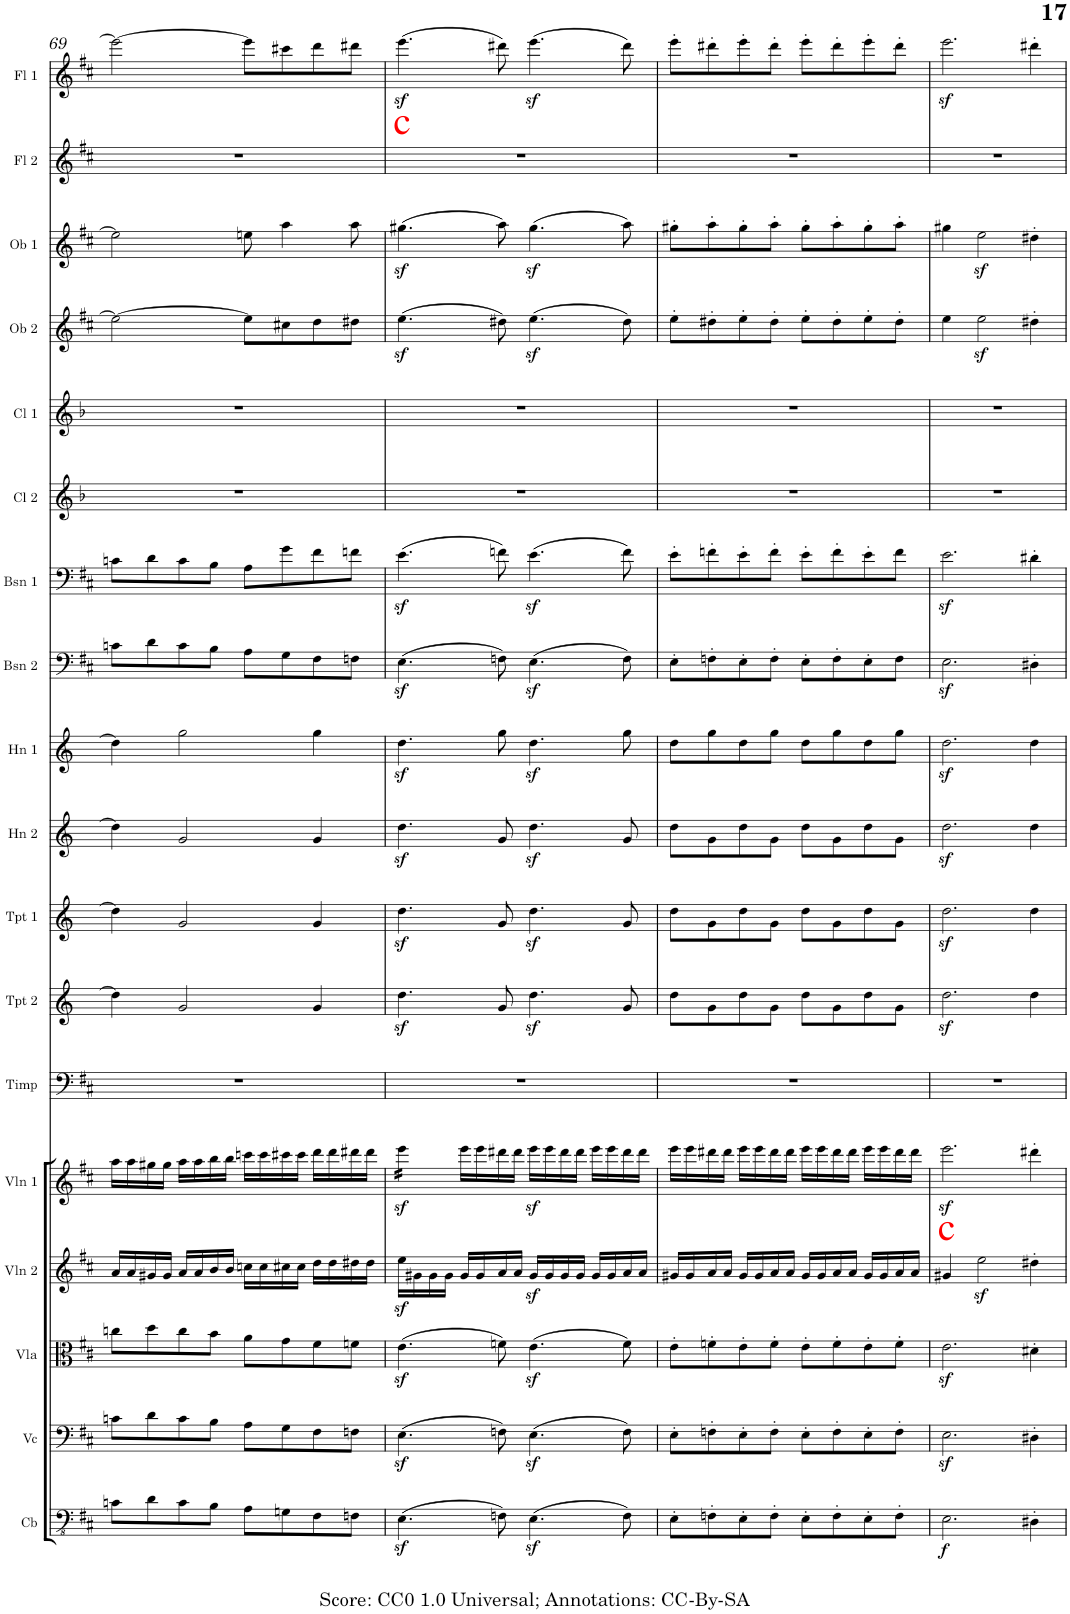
**kern	**dynam	**kern	**kern	**kern	**kern	**text	**kern	**kern	**kern	**kern	**kern	**kern	**kern	**kern	**kern	**kern	**kern	**kern	**kern	**text
*part18	*part18	*part17	*part16	*part15	*part14	*part14	*part13	*part12	*part11	*part10	*part9	*part8	*part7	*part6	*part5	*part4	*part3	*part2	*part1	*part1
*staff18	*staff18	*staff17	*staff16	*staff15	*staff14	*staff14	*staff13	*staff12	*staff11	*staff10	*staff9	*staff8	*staff7	*staff6	*staff5	*staff4	*staff3	*staff2	*staff1	*staff1
*I"Contrabass	*	*I"Violoncello	*I"Viola	*I"Violin 2	*I"Violin 1	*	*I"Timpani	*I"D Trumpet 2	*I"D Trumpet 1	*I"D Horn 2	*I"D Horn 1	*I"Bassoon 2	*I"Bassoon 1	*I"A Clarinet 2	*I"A Clarinet 1	*I"Oboe 2	*I"Oboe 1	*I"Flute 2	*I"Flute 1	*
*I'Cb	*	*I'Vc	*I'Vla	*I'Vln 2	*I'Vln 1	*	*I'Timp	*I'Tpt 2	*I'Tpt 1	*I'Hn 2	*I'Hn 1	*I'Bsn 2	*I'Bsn 1	*I'Cl 2	*I'Cl 1	*I'Ob 2	*I'Ob 1	*I'Fl 2	*I'Fl 1	*
!!LO:PB:g=z
*clefFv4	*	*clefF4	*clefC3	*clefG2	*clefG2	*	*clefF4	*clefG2	*clefG2	*clefG2	*clefG2	*clefF4	*clefF4	*clefG2	*clefG2	*clefG2	*clefG2	*clefG2	*clefG2	*
*	*	*	*	*	*	*	*	*Trd-1c-2	*Trd-1c-2	*Trd6c10	*Trd6c10	*	*	*Trd2c3	*Trd2c3	*	*	*	*	*
*k[f#c#]	*	*k[f#c#]	*k[f#c#]	*k[f#c#]	*k[f#c#]	*	*k[f#c#]	*k[]	*k[]	*k[]	*k[]	*k[f#c#]	*k[f#c#]	*k[b-]	*k[b-]	*k[f#c#]	*k[f#c#]	*k[f#c#]	*k[f#c#]	*
*M4/4	*	*M4/4	*M4/4	*M4/4	*M4/4	*	*M4/4	*M4/4	*M4/4	*M4/4	*M4/4	*M4/4	*M4/4	*M4/4	*M4/4	*M4/4	*M4/4	*M4/4	*M4/4	*
*met(c)	*	*met(c)	*met(c)	*met(c)	*met(c)	*	*met(c)	*met(c)	*met(c)	*met(c)	*met(c)	*met(c)	*met(c)	*met(c)	*met(c)	*met(c)	*met(c)	*met(c)	*met(c)	*
=69	=69	=69	=69	=69	=69	=69	=69	=69	=69	=69	=69	=69	=69	=69	=69	=69	=69	=69	=69	=69
8Cn\L	.	8cn\L	8ccn\L	16a/LL	16aa\LL	.	1r	4dd\]	4dd\]	4dd\]	4dd\]	8cn\L	8cn\L	1r	1r	2ee\_	2ee\]	1r	2eee\_	.
.	.	.	.	16a/	16aa\	.	.	.	.	.	.	.	.	.	.	.	.	.	.	.
8D\	.	8d\	8dd\	16g#X/	16gg#X\	.	.	.	.	.	.	8d\	8d\	.	.	.	.	.	.	.
.	.	.	.	16g#/JJ	16gg#\JJ	.	.	.	.	.	.	.	.	.	.	.	.	.	.	.
8C\	.	8c\	8cc\	16a/LL	16aa\LL	.	.	2g/	2g/	2g/	2gg\	8c\	8c\	.	.	.	.	.	.	.
.	.	.	.	16a/	16aa\	.	.	.	.	.	.	.	.	.	.	.	.	.	.	.
8BB\J	.	8B\J	8b\J	16b/	16bb\	.	.	.	.	.	.	8B\J	8B\J	.	.	.	.	.	.	.
.	.	.	.	16b/JJ	16bb\JJ	.	.	.	.	.	.	.	.	.	.	.	.	.	.	.
8AA\L	.	8A\L	8a\L	16ccn\LL	16cccn\LL	.	.	.	.	.	.	8A\L	8A\L	.	.	8ee\L]	8een\	.	8eee\L]	.
.	.	.	.	16cc\	16ccc\	.	.	.	.	.	.	.	.	.	.	.	.	.	.	.
8GGn\	.	8G\	8g\	16cc#X\	16ccc#X\	.	.	.	.	.	.	8G\	8g\	.	.	8cc#X\	4aa\	.	8ccc#X\	.
.	.	.	.	16cc#\JJ	16ccc#\JJ	.	.	.	.	.	.	.	.	.	.	.	.	.	.	.
8FF#\	.	8F#\	8f#\	16dd\LL	16ddd\LL	.	.	4g/	4g/	4g/	4gg\	8F#\	8f#\	.	.	8dd\	.	.	8ddd\	.
.	.	.	.	16dd\	16ddd\	.	.	.	.	.	.	.	.	.	.	.	.	.	.	.
8FFn\J	.	8Fn\J	8fn\J	16dd#X\	16ddd#X\	.	.	.	.	.	.	8Fn\J	8fn\J	.	.	8dd#X\J	8aa\	.	8ddd#X\J	.
.	.	.	.	16dd#\JJ	16ddd#\JJ	.	.	.	.	.	.	.	.	.	.	.	.	.	.	.
=70	=70	=70	=70	=70	=70	=70	=70	=70	=70	=70	=70	=70	=70	=70	=70	=70	=70	=70	=70	=70
!	!	!	!	!	!	!	!	!	!	!	!	!	!	!	!	!	!	!	!	!LO:LY:b:color=#FF0000
*	*	*	*	*	*tremolo	*	*	*	*	*	*	*	*	*	*	*	*	*	*	*
(4.EEz<\	.	(4.Ez<\	(4.ez<\	16eez<\LL	16eeez<\LL	.	1r	4.ddz<\	4.ddz<\	4.ddz<\	4.ddz<\	(4.Ez<\	(4.ez<\	1r	1r	(4.eez<\	(4.gg#Xz<\	1r	(4.eeez<\	c
.	.	.	.	16g#X\	16eeez<\	.	.	.	.	.	.	.	.	.	.	.	.	.	.	.
.	.	.	.	16g#\	16eeez<\	.	.	.	.	.	.	.	.	.	.	.	.	.	.	.
.	.	.	.	16g#\JJ	16eeez<\JJ	.	.	.	.	.	.	.	.	.	.	.	.	.	.	.
*	*	*	*	*	*Xtremolo	*	*	*	*	*	*	*	*	*	*	*	*	*	*	*
.	.	.	.	16g#/LL	16eee\LL	.	.	.	.	.	.	.	.	.	.	.	.	.	.	.
.	.	.	.	16g#/	16eee\	.	.	.	.	.	.	.	.	.	.	.	.	.	.	.
8FFn\)	.	8Fn\)	8fn\)	16a/	16ddd#X\	.	.	8g/	8g/	8g/	8gg\	8Fn\)	8fn\)	.	.	8dd#X\)	8aa\)	.	8ddd#X\)	.
.	.	.	.	16a/JJ	16ddd#\JJ	.	.	.	.	.	.	.	.	.	.	.	.	.	.	.
(4.EEz<\	.	(4.Ez<\	(4.ez<\	16g#z</LL	16eeez<\LL	.	.	4.ddz<\	4.ddz<\	4.ddz<\	4.ddz<\	(4.Ez<\	(4.ez<\	.	.	(4.eez<\	(4.gg#z<\	.	(4.eeez<\	.
.	.	.	.	16g#/	16eee\	.	.	.	.	.	.	.	.	.	.	.	.	.	.	.
.	.	.	.	16g#/	16ddd#\	.	.	.	.	.	.	.	.	.	.	.	.	.	.	.
.	.	.	.	16g#/JJ	16ddd#\JJ	.	.	.	.	.	.	.	.	.	.	.	.	.	.	.
.	.	.	.	16g#/LL	16eee\LL	.	.	.	.	.	.	.	.	.	.	.	.	.	.	.
.	.	.	.	16g#/	16eee\	.	.	.	.	.	.	.	.	.	.	.	.	.	.	.
8FF\)	.	8F\)	8f\)	16a/	16ddd#\	.	.	8g/	8g/	8g/	8gg\	8F\)	8f\)	.	.	8dd#\)	8aa\)	.	8ddd#\)	.
.	.	.	.	16a/JJ	16ddd#\JJ	.	.	.	.	.	.	.	.	.	.	.	.	.	.	.
=71	=71	=71	=71	=71	=71	=71	=71	=71	=71	=71	=71	=71	=71	=71	=71	=71	=71	=71	=71	=71
8EE'\L	.	8E'\L	8e'\L	16g#X/LL	16eee\LL	.	1r	8dd\L	8dd\L	8dd\L	8dd\L	8E'\L	8e'\L	1r	1r	8ee'\L	8gg#X'\L	1r	8eee'\L	.
.	.	.	.	16g#/	16eee\	.	.	.	.	.	.	.	.	.	.	.	.	.	.	.
8FFn'\	.	8Fn'\	8fn'\	16a/	16ddd#X\	.	.	8g\	8g\	8g\	8gg\	8Fn'\	8fn'\	.	.	8dd#X'\	8aa'\	.	8ddd#X'\	.
.	.	.	.	16a/JJ	16ddd#\JJ	.	.	.	.	.	.	.	.	.	.	.	.	.	.	.
8EE'\	.	8E'\	8e'\	16g#/LL	16eee\LL	.	.	8dd\	8dd\	8dd\	8dd\	8E'\	8e'\	.	.	8ee'\	8gg#'\	.	8eee'\	.
.	.	.	.	16g#/	16eee\	.	.	.	.	.	.	.	.	.	.	.	.	.	.	.
8FF'\J	.	8F'\J	8f'\J	16a/	16ddd#\	.	.	8g\J	8g\J	8g\J	8gg\J	8F'\J	8f'\J	.	.	8dd#'\J	8aa'\J	.	8ddd#'\J	.
.	.	.	.	16a/JJ	16ddd#\JJ	.	.	.	.	.	.	.	.	.	.	.	.	.	.	.
8EE'\L	.	8E'\L	8e'\L	16g#/LL	16eee\LL	.	.	8dd\L	8dd\L	8dd\L	8dd\L	8E'\L	8e'\L	.	.	8ee'\L	8gg#'\L	.	8eee'\L	.
.	.	.	.	16g#/	16eee\	.	.	.	.	.	.	.	.	.	.	.	.	.	.	.
8FF'\	.	8F'\	8f'\	16a/	16ddd#\	.	.	8g\	8g\	8g\	8gg\	8F'\	8f'\	.	.	8dd#'\	8aa'\	.	8ddd#'\	.
.	.	.	.	16a/JJ	16ddd#\JJ	.	.	.	.	.	.	.	.	.	.	.	.	.	.	.
8EE'\	.	8E'\	8e'\	16g#/LL	16eee\LL	.	.	8dd\	8dd\	8dd\	8dd\	8E'\	8e'\	.	.	8ee'\	8gg#'\	.	8eee'\	.
.	.	.	.	16g#/	16eee\	.	.	.	.	.	.	.	.	.	.	.	.	.	.	.
8FF'\J	.	8F'\J	8f'\J	16a/	16ddd#\	.	.	8g\J	8g\J	8g\J	8gg\J	8F\J	8f\J	.	.	8dd#'\J	8aa'\J	.	8ddd#'\J	.
.	.	.	.	16a/JJ	16ddd#\JJ	.	.	.	.	.	.	.	.	.	.	.	.	.	.	.
=72	=72	=72	=72	=72	=72	=72	=72	=72	=72	=72	=72	=72	=72	=72	=72	=72	=72	=72	=72	=72
!	!LO:DY:b	!	!	!	!	!LO:LY:b:color=#FF0000	!	!	!	!	!	!	!	!	!	!	!	!	!	!
2.EE\	f	2.Ez<\	2.ez<\	4g#X/	2.eeez<\	c	1r	2.ddz<\	2.ddz<\	2.ddz<\	2.ddz<\	2.Ez<\	2.ez<\	1r	1r	4ee\	4gg#X\	1r	2.eeez<\	.
.	.	.	.	2eez<\	.	.	.	.	.	.	.	.	.	.	.	2eez<\	2eez<\	.	.	.
4DD#X'\	.	4D#X'\	4d#X'\	4dd#X'\	4ddd#X'\	.	.	4dd\	4dd\	4dd\	4dd\	4D#X'\	4d#X'\	.	.	4dd#X'\	4dd#X'\	.	4ddd#X'\	.
=	=	=	=	=	=	=	=	=	=	=	=	=	=	=	=	=	=	=	=	=
*-	*-	*-	*-	*-	*-	*-	*-	*-	*-	*-	*-	*-	*-	*-	*-	*-	*-	*-	*-	*-
